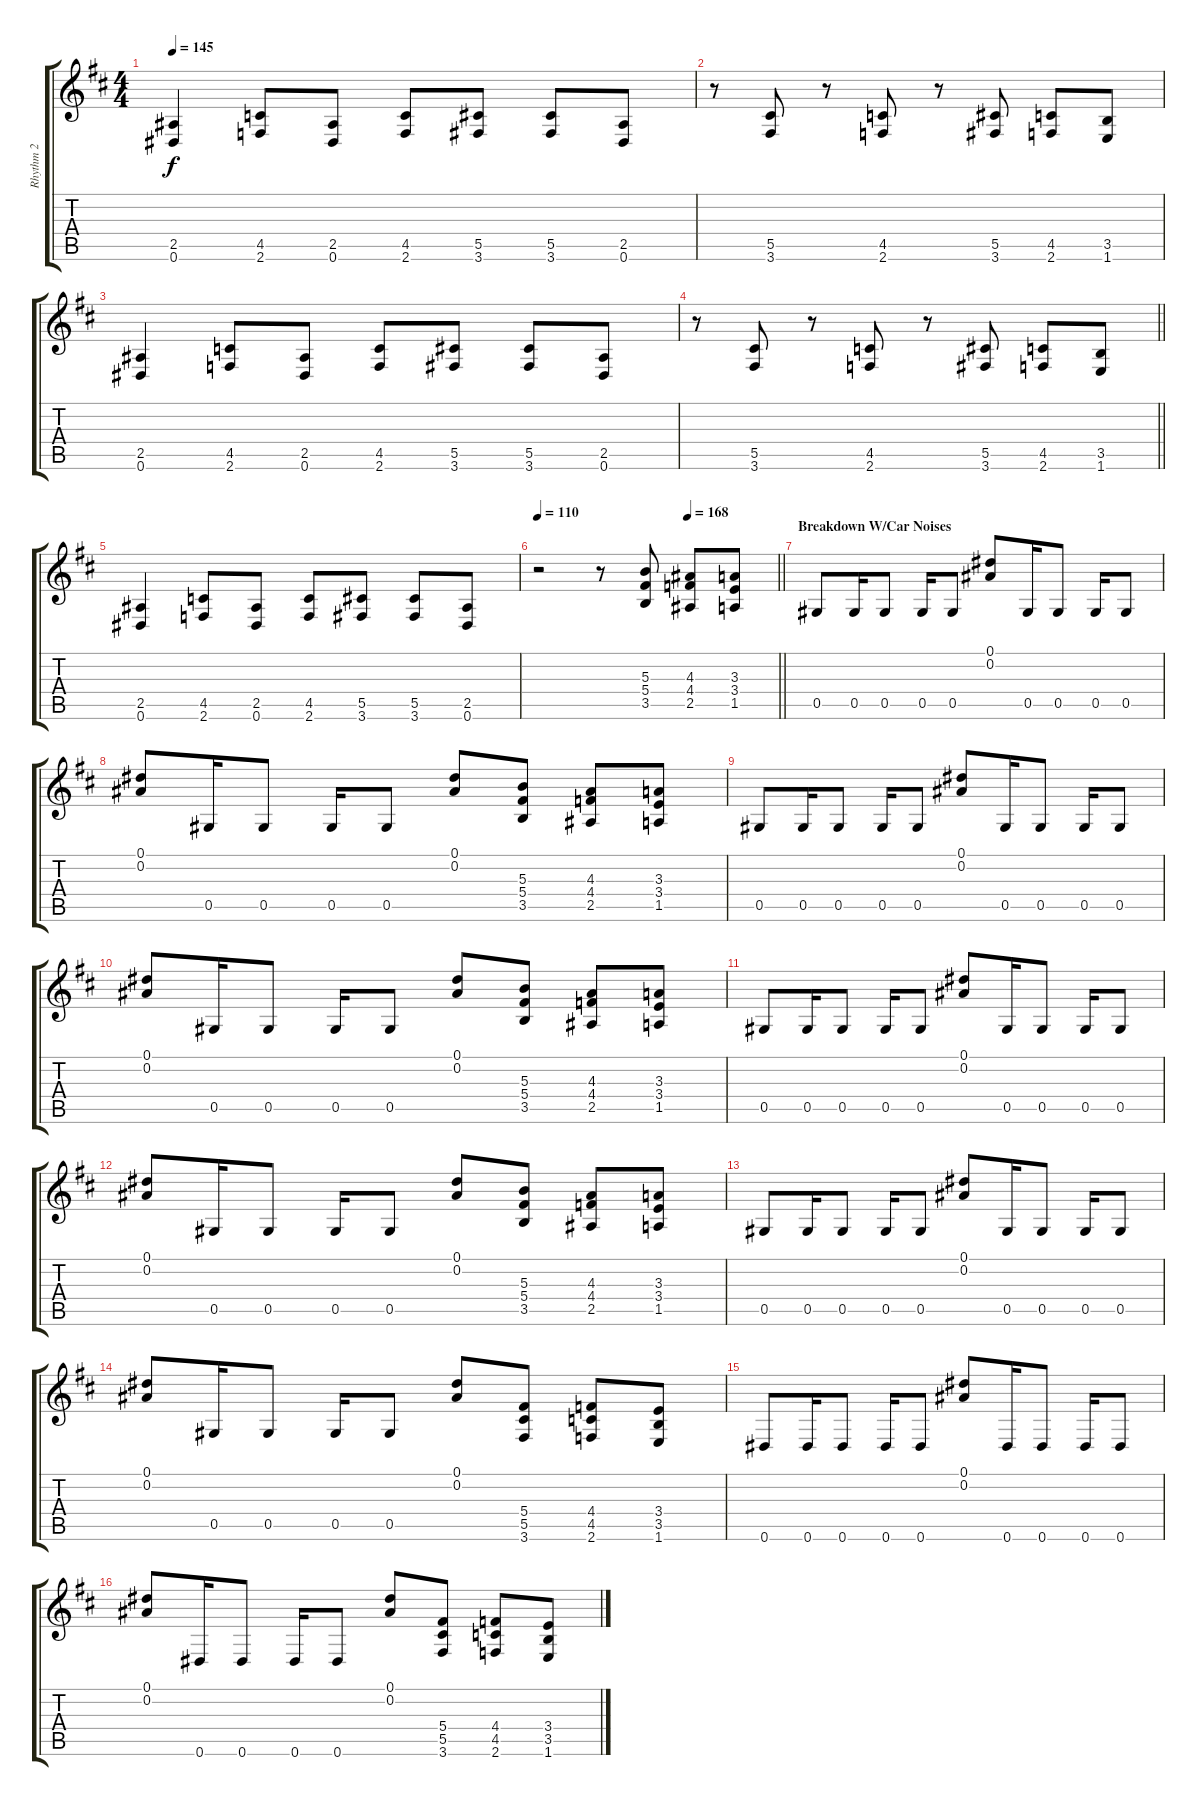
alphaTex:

\track ("Rhythm 2" "Rhythm 2") {instrument distortionguitar}
\staff {score tabs}
\tuning (Eb4 Bb3 Gb3 Db3 Ab2 Eb2) {hide}
\ts (4 4)
\tempo 145
\clef g2
\ks d
(2.5 0.6).4{dy f} (4.5 2.6).8 (2.5 0.6).8 (4.5 2.6).8 (5.5 3.6).8 (5.5 3.6).8 (2.5 0.6).8 |
r.8 (5.5 3.6).8 r.8 (4.5 2.6).8 r.8 (5.5 3.6).8 (4.5 2.6).8 (3.5 1.6).8 |
(2.5 0.6).4 (4.5 2.6).8 (2.5 0.6).8 (4.5 2.6).8 (5.5 3.6).8 (5.5 3.6).8 (2.5 0.6).8 |
\barLineRight lightlight
r.8 (5.5 3.6).8 r.8 (4.5 2.6).8 r.8 (5.5 3.6).8 (4.5 2.6).8 (3.5 1.6).8 |
(2.5 0.6).4 (4.5 2.6).8 (2.5 0.6).8 (4.5 2.6).8 (5.5 3.6).8 (5.5 3.6).8 (2.5 0.6).8 |
\tempo 110
\tempo (168 0.625)
\barLineRight lightlight
r.2 r.8 (5.3 5.4 3.5).8 (4.3 4.4 2.5).8 (3.3 3.4 1.5).8 |
\section ("" "Breakdown W/Car Noises")
0.5.8 0.5.16 0.5.8 0.5.16 0.5.8 (0.1 0.2).8 0.5.16 0.5.8 0.5.16 0.5.8 |
(0.1 0.2).8 0.5.16 0.5.8 0.5.16 0.5.8 (0.1 0.2).8 (5.3 5.4 3.5).8 (4.3 4.4 2.5).8 (3.3 3.4 1.5).8 |
0.5.8 0.5.16 0.5.8 0.5.16 0.5.8 (0.1 0.2).8 0.5.16 0.5.8 0.5.16 0.5.8 |
(0.1 0.2).8 0.5.16 0.5.8 0.5.16 0.5.8 (0.1 0.2).8 (5.3 5.4 3.5).8 (4.3 4.4 2.5).8 (3.3 3.4 1.5).8 |
0.5.8 0.5.16 0.5.8 0.5.16 0.5.8 (0.1 0.2).8 0.5.16 0.5.8 0.5.16 0.5.8 |
(0.1 0.2).8 0.5.16 0.5.8 0.5.16 0.5.8 (0.1 0.2).8 (5.3 5.4 3.5).8 (4.3 4.4 2.5).8 (3.3 3.4 1.5).8 |
0.5.8 0.5.16 0.5.8 0.5.16 0.5.8 (0.1 0.2).8 0.5.16 0.5.8 0.5.16 0.5.8 |
(0.1 0.2).8 0.5.16 0.5.8 0.5.16 0.5.8 (0.1 0.2).8 (5.4 5.5 3.6).8 (4.4 4.5 2.6).8 (3.4 3.5 1.6).8 |
0.6.8 0.6.16 0.6.8 0.6.16 0.6.8 (0.1 0.2).8 0.6.16 0.6.8 0.6.16 0.6.8 |
(0.1 0.2).8 0.6.16 0.6.8 0.6.16 0.6.8 (0.1 0.2).8 (5.4 5.5 3.6).8 (4.4 4.5 2.6).8 (3.4 3.5 1.6).8
